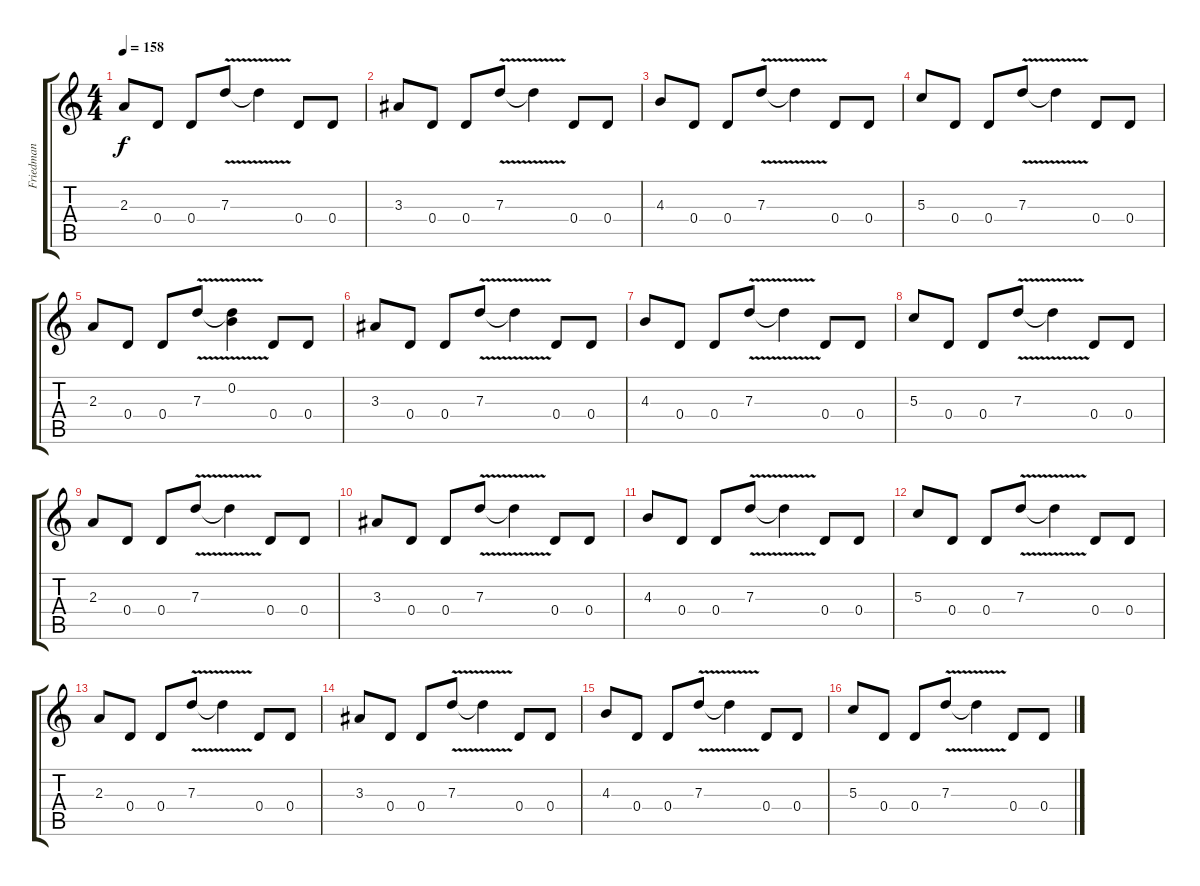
\track ("Friedman" "Friedman") {instrument distortionguitar}
\staff {score tabs}
\tuning (E4 B3 G3 D3 A2 E2) {hide}
\ts (4 4)
\tempo 158
\clef g2
\ks c
2.3.8{dy f} 0.4.8 0.4.8 7.3{v}.8 7.3{t}.4 0.4.8 0.4.8 |
3.3.8 0.4.8 0.4.8 7.3{v}.8 7.3{t}.4 0.4.8 0.4.8 |
4.3.8 0.4.8 0.4.8 7.3{v}.8 7.3{t}.4 0.4.8 0.4.8 |
5.3.8 0.4.8 0.4.8 7.3{v}.8 7.3{t}.4 0.4.8 0.4.8 |
2.3.8 0.4.8 0.4.8 7.3{v}.8 (0.2 7.3{t}).4 0.4.8 0.4.8 |
3.3.8 0.4.8 0.4.8 7.3{v}.8 7.3{t}.4 0.4.8 0.4.8 |
4.3.8 0.4.8 0.4.8 7.3{v}.8 7.3{t}.4 0.4.8 0.4.8 |
5.3.8 0.4.8 0.4.8 7.3{v}.8 7.3{t}.4 0.4.8 0.4.8 |
2.3.8 0.4.8 0.4.8 7.3{v}.8 7.3{t}.4 0.4.8 0.4.8 |
3.3.8 0.4.8 0.4.8 7.3{v}.8 7.3{t}.4 0.4.8 0.4.8 |
4.3.8 0.4.8 0.4.8 7.3{v}.8 7.3{t}.4 0.4.8 0.4.8 |
5.3.8 0.4.8 0.4.8 7.3{v}.8 7.3{t}.4 0.4.8 0.4.8 |
2.3.8 0.4.8 0.4.8 7.3{v}.8 7.3{t}.4 0.4.8 0.4.8 |
3.3.8 0.4.8 0.4.8 7.3{v}.8 7.3{t}.4 0.4.8 0.4.8 |
4.3.8 0.4.8 0.4.8 7.3{v}.8 7.3{t}.4 0.4.8 0.4.8 |
5.3.8 0.4.8 0.4.8 7.3{v}.8 7.3{t}.4 0.4.8 0.4.8
